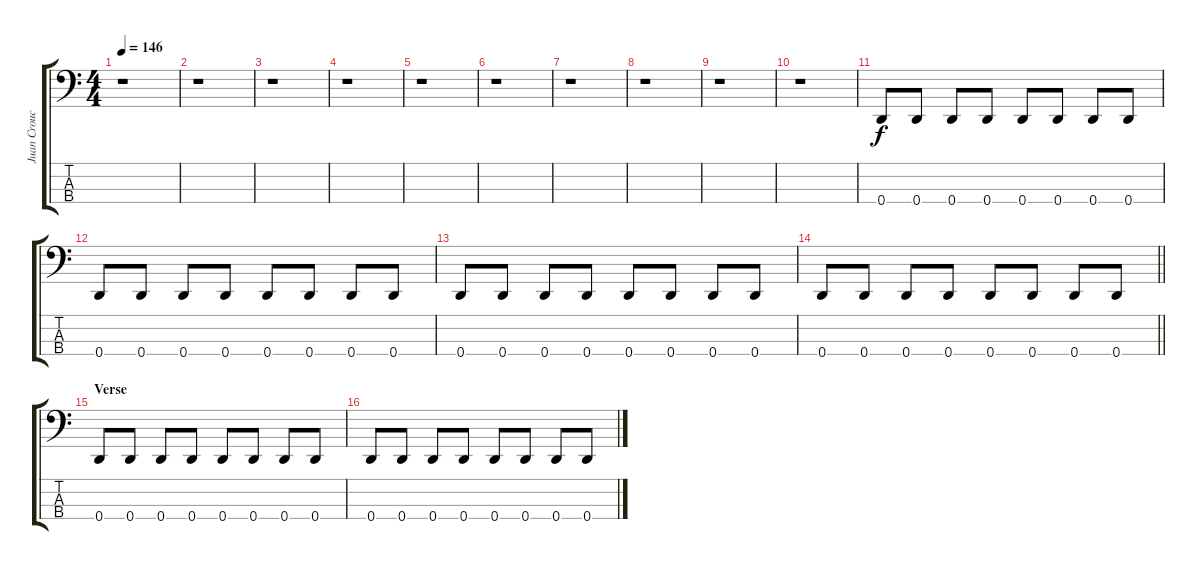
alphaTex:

\track ("Juan Croucier - Bass" "Juan Crouc") {instrument electricbasspick}
\staff {score tabs}
\tuning (F2 C2 G1 D1) {hide}
\ts (4 4)
\tempo 146
\clef f4
\ks c
r.1{dy f instrument electricbasspick} |
r.1 |
r.1 |
r.1 |
r.1 |
r.1 |
r.1 |
r.1 |
r.1 |
r.1 |
0.4.8 0.4.8 0.4.8 0.4.8 0.4.8 0.4.8 0.4.8 0.4.8 |
0.4.8 0.4.8 0.4.8 0.4.8 0.4.8 0.4.8 0.4.8 0.4.8 |
0.4.8 0.4.8 0.4.8 0.4.8 0.4.8 0.4.8 0.4.8 0.4.8 |
\barLineRight lightlight
0.4.8 0.4.8 0.4.8 0.4.8 0.4.8 0.4.8 0.4.8 0.4.8 |
\section ("" "Verse")
0.4.8 0.4.8 0.4.8 0.4.8 0.4.8 0.4.8 0.4.8 0.4.8 |
0.4.8 0.4.8 0.4.8 0.4.8 0.4.8 0.4.8 0.4.8 0.4.8
